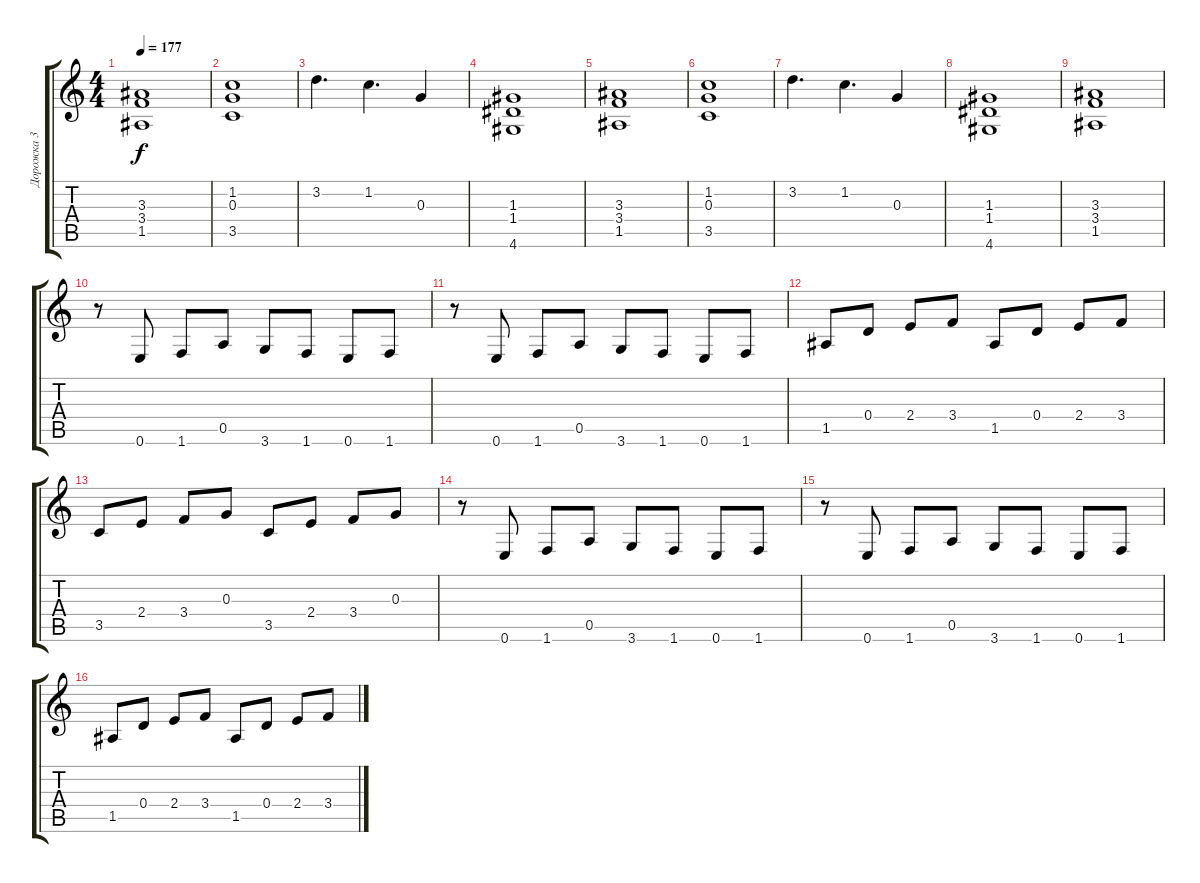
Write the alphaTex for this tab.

\track ("Дорожка 3" "Дорожка 3") {instrument distortionguitar}
\staff {score tabs}
\tuning (E4 B3 G3 D3 A2 E2) {hide}
\ts (4 4)
\tempo 177
\clef g2
\ks c
(3.3 3.4 1.5).1{dy f} |
(1.2 0.3 3.5).1 |
3.2.4{d} 1.2.4{d} 0.3.4 |
(1.3 1.4 4.6).1 |
(3.3 3.4 1.5).1 |
(1.2 0.3 3.5).1 |
3.2.4{d} 1.2.4{d} 0.3.4 |
(1.3 1.4 4.6).1 |
(3.3 3.4 1.5).1 |
r.8 0.6.8 1.6.8 0.5.8 3.6.8 1.6.8 0.6.8 1.6.8 |
r.8 0.6.8 1.6.8 0.5.8 3.6.8 1.6.8 0.6.8 1.6.8 |
1.5.8 0.4.8 2.4.8 3.4.8 1.5.8 0.4.8 2.4.8 3.4.8 |
3.5.8 2.4.8 3.4.8 0.3.8 3.5.8 2.4.8 3.4.8 0.3.8 |
r.8 0.6.8 1.6.8 0.5.8 3.6.8 1.6.8 0.6.8 1.6.8 |
r.8 0.6.8 1.6.8 0.5.8 3.6.8 1.6.8 0.6.8 1.6.8 |
1.5.8 0.4.8 2.4.8 3.4.8 1.5.8 0.4.8 2.4.8 3.4.8
